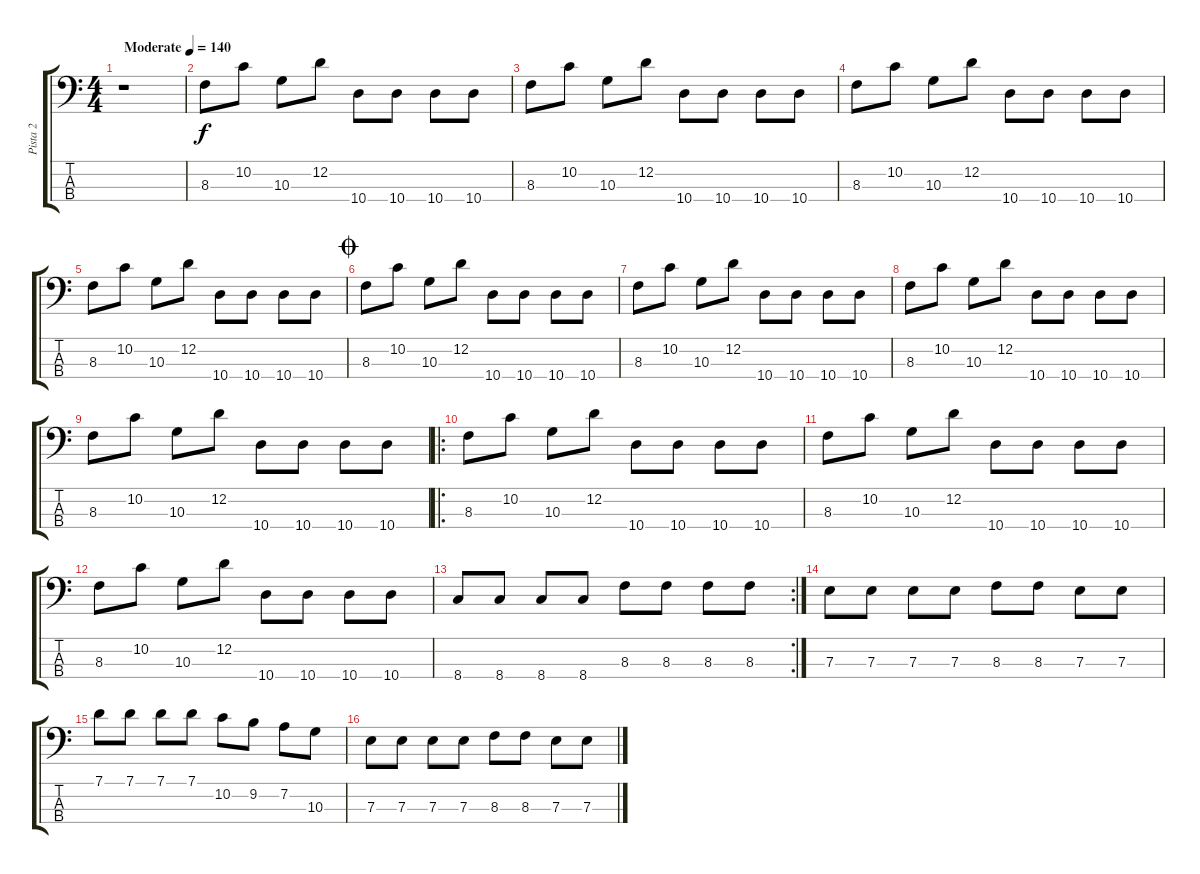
\track ("Pista 2" "Pista 2") {instrument electricbassfinger}
\staff {score tabs}
\tuning (G2 D2 A1 E1) {hide}
\ts (4 4)
\tempo (140 "Moderate")
\clef f4
\ks c
r.1{dy f instrument electricbassfinger} |
8.3.8 10.2.8 10.3.8 12.2.8 10.4.8 10.4.8 10.4.8 10.4.8 |
8.3.8 10.2.8 10.3.8 12.2.8 10.4.8 10.4.8 10.4.8 10.4.8 |
8.3.8 10.2.8 10.3.8 12.2.8 10.4.8 10.4.8 10.4.8 10.4.8 |
8.3.8 10.2.8 10.3.8 12.2.8 10.4.8 10.4.8 10.4.8 10.4.8 |
\jump coda
8.3.8 10.2.8 10.3.8 12.2.8 10.4.8 10.4.8 10.4.8 10.4.8 |
8.3.8 10.2.8 10.3.8 12.2.8 10.4.8 10.4.8 10.4.8 10.4.8 |
8.3.8 10.2.8 10.3.8 12.2.8 10.4.8 10.4.8 10.4.8 10.4.8 |
8.3.8 10.2.8 10.3.8 12.2.8 10.4.8 10.4.8 10.4.8 10.4.8 |
\ro
8.3.8 10.2.8 10.3.8 12.2.8 10.4.8 10.4.8 10.4.8 10.4.8 |
8.3.8 10.2.8 10.3.8 12.2.8 10.4.8 10.4.8 10.4.8 10.4.8 |
8.3.8 10.2.8 10.3.8 12.2.8 10.4.8 10.4.8 10.4.8 10.4.8 |
\rc 2
8.4.8 8.4.8 8.4.8 8.4.8 8.3.8 8.3.8 8.3.8 8.3.8 |
7.3.8 7.3.8 7.3.8 7.3.8 8.3.8 8.3.8 7.3.8 7.3.8 |
7.1.8 7.1.8 7.1.8 7.1.8 10.2.8 9.2.8 7.2.8 10.3.8 |
7.3.8 7.3.8 7.3.8 7.3.8 8.3.8 8.3.8 7.3.8 7.3.8
